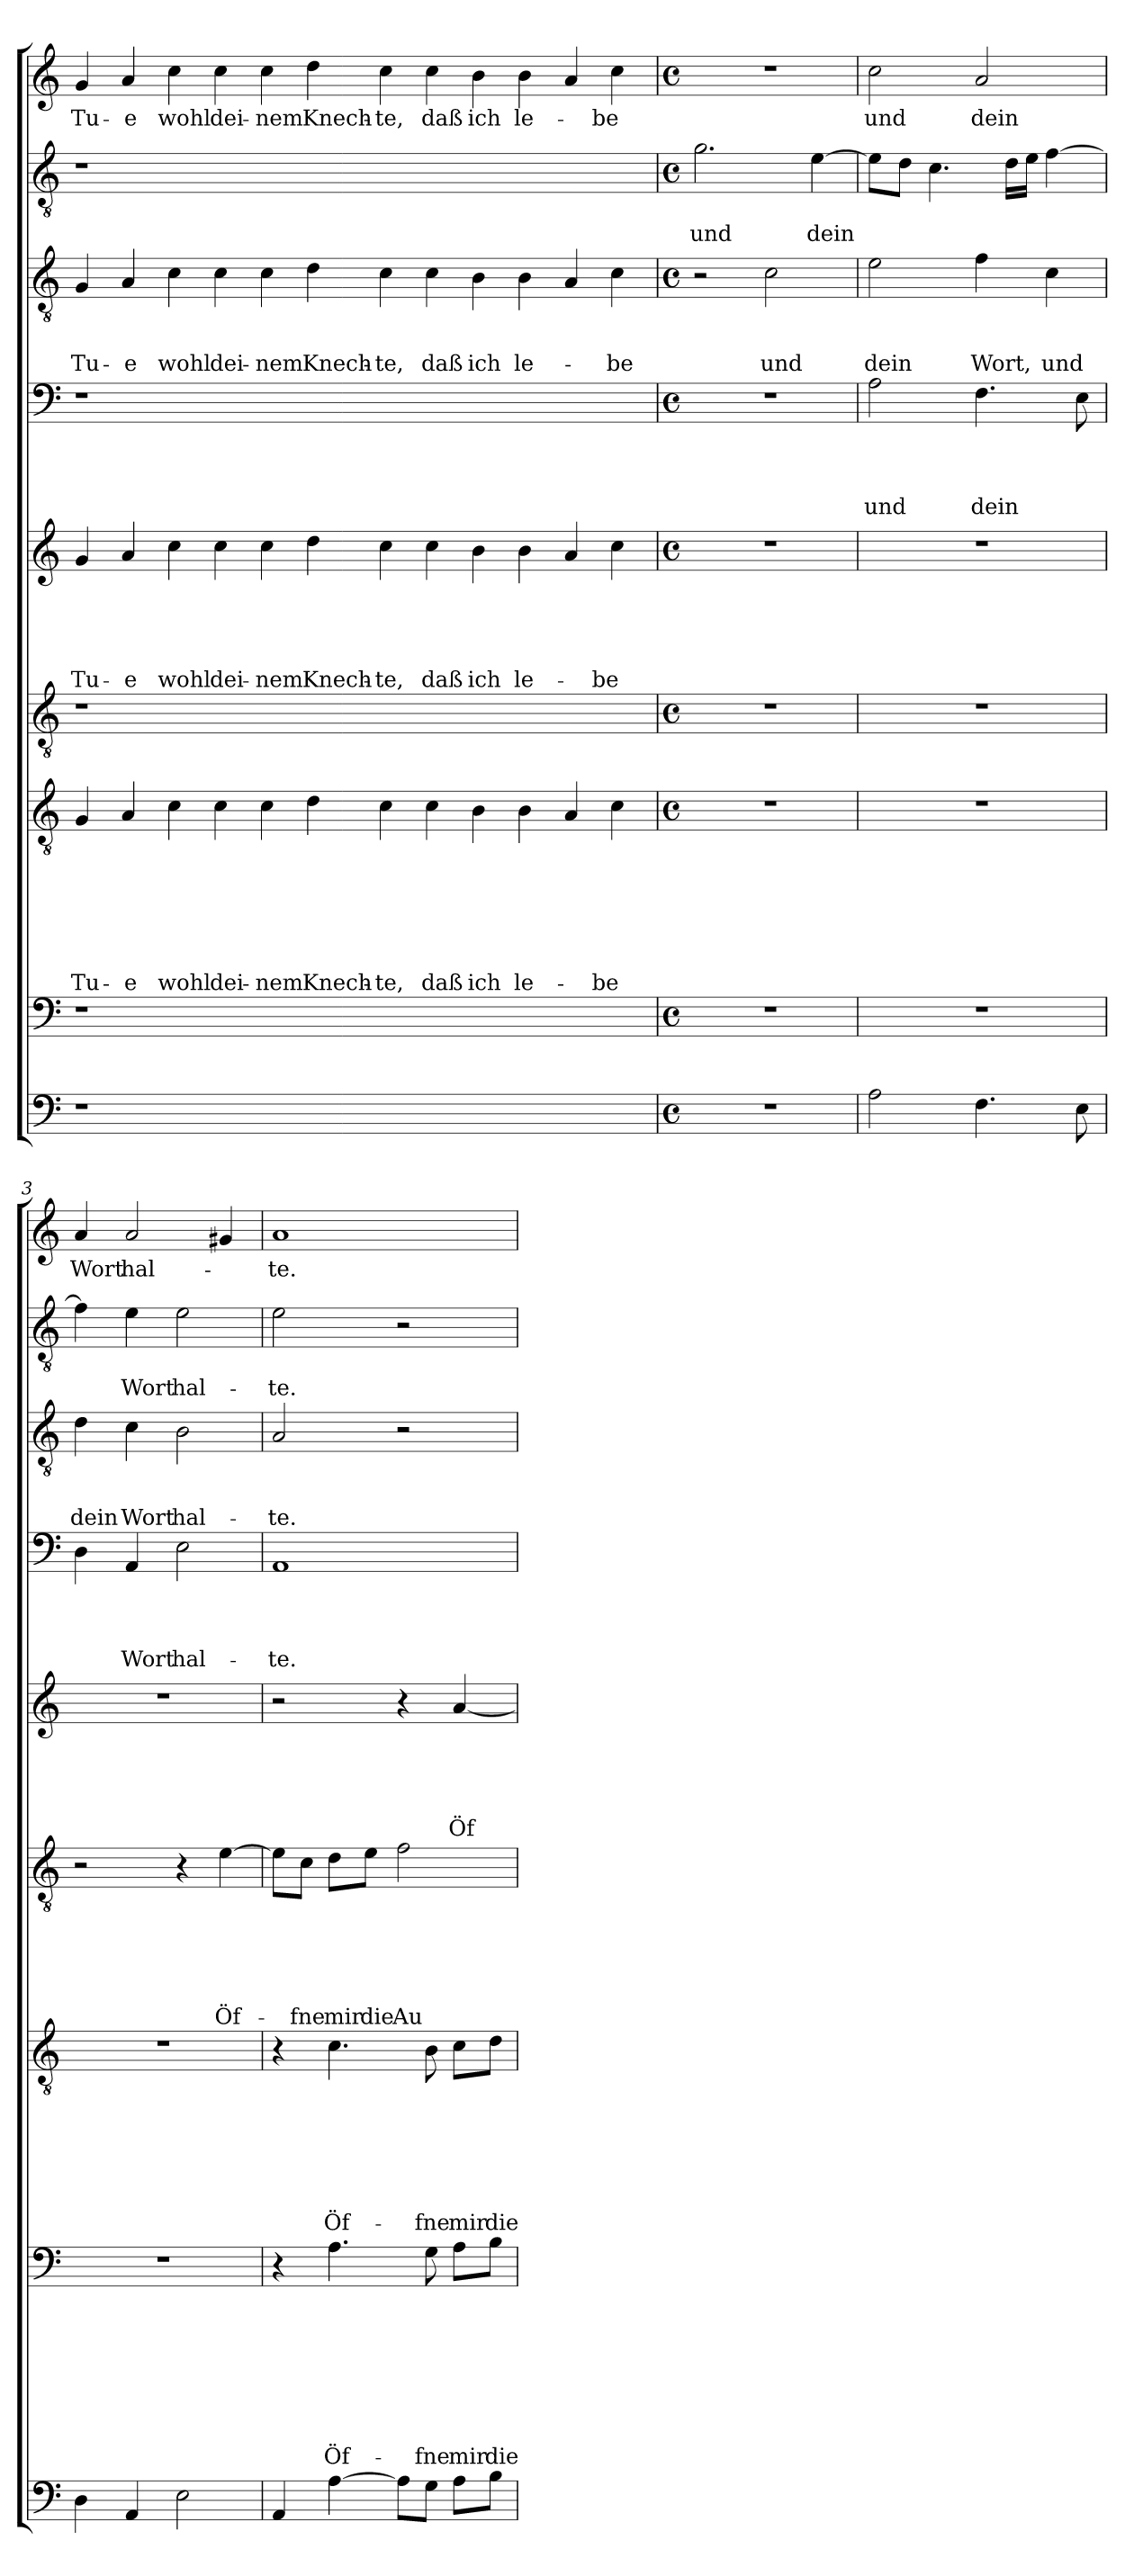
**kern	**kern	**text	**text	**text	**text	**text	**text	**text	**text	**kern	**text	**text	**text	**text	**text	**text	**text	**kern	**text	**text	**text	**text	**text	**text	**kern	**text	**text	**text	**text	**text	**kern	**text	**text	**text	**text	**kern	**text	**text	**text	**kern	**text	**text	**kern	**text
*part9	*part8	*part8	*part8	*part8	*part8	*part8	*part8	*part8	*part8	*part7	*part7	*part7	*part7	*part7	*part7	*part7	*part7	*part6	*part6	*part6	*part6	*part6	*part6	*part6	*part5	*part5	*part5	*part5	*part5	*part5	*part4	*part4	*part4	*part4	*part4	*part3	*part3	*part3	*part3	*part2	*part2	*part2	*part1	*part1
*staff9	*staff8	*staff8	*staff8	*staff8	*staff8	*staff8	*staff8	*staff8	*staff8	*staff7	*staff7	*staff7	*staff7	*staff7	*staff7	*staff7	*staff7	*staff6	*staff6	*staff6	*staff6	*staff6	*staff6	*staff6	*staff5	*staff5	*staff5	*staff5	*staff5	*staff5	*staff4	*staff4	*staff4	*staff4	*staff4	*staff3	*staff3	*staff3	*staff3	*staff2	*staff2	*staff2	*staff1	*staff1
*clefF4	*clefF4	*	*	*	*	*	*	*	*	*clefGv2	*	*	*	*	*	*	*	*clefGv2	*	*	*	*	*	*	*clefG2	*	*	*	*	*	*clefF4	*	*	*	*	*clefGv2	*	*	*	*clefGv2	*	*	*clefG2	*
*k[]	*k[]	*	*	*	*	*	*	*	*	*k[]	*	*	*	*	*	*	*	*k[]	*	*	*	*	*	*	*k[]	*	*	*	*	*	*k[]	*	*	*	*	*k[]	*	*	*	*k[]	*	*	*k[]	*
*C:	*C:	*	*	*	*	*	*	*	*	*C:	*	*	*	*	*	*	*	*C:	*	*	*	*	*	*	*C:	*	*	*	*	*	*C:	*	*	*	*	*C:	*	*	*	*C:	*	*	*C:	*
=	=	=	=	=	=	=	=	=	=	=	=	=	=	=	=	=	=	=	=	=	=	=	=	=	=	=	=	=	=	=	=	=	=	=	=	=	=	=	=	=	=	=	=	=
!	!	!	!	!	!	!	!	!	!	!	!	!	!	!	!	!	!LO:LY:b	!	!	!	!	!	!	!	!	!	!	!	!	!LO:LY:b	!	!	!	!	!	!	!	!	!LO:LY:b	!	!	!	!	!LO:LY:b
1r	1r	.	.	.	.	.	.	.	.	4G	.	.	.	.	.	.	Tu-	1r	.	.	.	.	.	.	4g	.	.	.	.	Tu-	1r	.	.	.	.	4G	.	.	Tu-	1r	.	.	4g	Tu-
!	!	!	!	!	!	!	!	!	!	!	!	!	!	!	!	!	!LO:LY:b	!	!	!	!	!	!	!	!	!	!	!	!	!LO:LY:b	!	!	!	!	!	!	!	!	!LO:LY:b	!	!	!	!	!LO:LY:b
.	.	.	.	.	.	.	.	.	.	4A	.	.	.	.	.	.	-e	.	.	.	.	.	.	.	4a	.	.	.	.	-e	.	.	.	.	.	4A	.	.	-e	.	.	.	4a	-e
!	!	!	!	!	!	!	!	!	!	!	!	!	!	!	!	!	!LO:LY:b	!	!	!	!	!	!	!	!	!	!	!	!	!LO:LY:b	!	!	!	!	!	!	!	!	!LO:LY:b	!	!	!	!	!LO:LY:b
.	.	.	.	.	.	.	.	.	.	4c	.	.	.	.	.	.	wohl	.	.	.	.	.	.	.	4cc	.	.	.	.	wohl	.	.	.	.	.	4c	.	.	wohl	.	.	.	4cc	wohl
!	!	!	!	!	!	!	!	!	!	!	!	!	!	!	!	!	!LO:LY:b	!	!	!	!	!	!	!	!	!	!	!	!	!LO:LY:b	!	!	!	!	!	!	!	!	!LO:LY:b	!	!	!	!	!LO:LY:b
.	.	.	.	.	.	.	.	.	.	4c	.	.	.	.	.	.	dei-	.	.	.	.	.	.	.	4cc	.	.	.	.	dei-	.	.	.	.	.	4c	.	.	dei-	.	.	.	4cc	dei-
!	!	!	!	!	!	!	!	!	!	!	!	!	!	!	!	!	!LO:LY:b	!	!	!	!	!	!	!	!	!	!	!	!	!LO:LY:b	!	!	!	!	!	!	!	!	!LO:LY:b	!	!	!	!	!LO:LY:b
0ryy	0ryy	.	.	.	.	.	.	.	.	4c\	.	.	.	.	.	.	-nem	0ryy	.	.	.	.	.	.	4cc\	.	.	.	.	-nem	0ryy	.	.	.	.	4c\	.	.	-nem	0ryy	.	.	4cc\	-nem
!	!	!	!	!	!	!	!	!	!	!	!	!	!	!	!	!	!LO:LY:b	!	!	!	!	!	!	!	!	!	!	!	!	!LO:LY:b	!	!	!	!	!	!	!	!	!LO:LY:b	!	!	!	!	!LO:LY:b
.	.	.	.	.	.	.	.	.	.	4d	.	.	.	.	.	.	Knech-	.	.	.	.	.	.	.	4dd	.	.	.	.	Knech-	.	.	.	.	.	4d	.	.	Knech-	.	.	.	4dd	Knech-
!	!	!	!	!	!	!	!	!	!	!	!	!	!	!	!	!	!LO:LY:b	!	!	!	!	!	!	!	!	!	!	!	!	!LO:LY:b	!	!	!	!	!	!	!	!	!LO:LY:b	!	!	!	!	!LO:LY:b
.	.	.	.	.	.	.	.	.	.	4c	.	.	.	.	.	.	-te,	.	.	.	.	.	.	.	4cc	.	.	.	.	-te,	.	.	.	.	.	4c	.	.	-te,	.	.	.	4cc	-te,
!	!	!	!	!	!	!	!	!	!	!	!	!	!	!	!	!	!LO:LY:b	!	!	!	!	!	!	!	!	!	!	!	!	!LO:LY:b	!	!	!	!	!	!	!	!	!LO:LY:b	!	!	!	!	!LO:LY:b
.	.	.	.	.	.	.	.	.	.	4c	.	.	.	.	.	.	daß	.	.	.	.	.	.	.	4cc	.	.	.	.	daß	.	.	.	.	.	4c	.	.	daß	.	.	.	4cc	daß
!	!	!	!	!	!	!	!	!	!	!	!	!	!	!	!	!	!LO:LY:b	!	!	!	!	!	!	!	!	!	!	!	!	!LO:LY:b	!	!	!	!	!	!	!	!	!LO:LY:b	!	!	!	!	!LO:LY:b
.	.	.	.	.	.	.	.	.	.	4B	.	.	.	.	.	.	ich	.	.	.	.	.	.	.	4b	.	.	.	.	ich	.	.	.	.	.	4B	.	.	ich	.	.	.	4b	ich
!	!	!	!	!	!	!	!	!	!	!	!	!	!	!	!	!	!LO:LY:b	!	!	!	!	!	!	!	!	!	!	!	!	!LO:LY:b	!	!	!	!	!	!	!	!	!LO:LY:b	!	!	!	!	!LO:LY:b
.	.	.	.	.	.	.	.	.	.	4B	.	.	.	.	.	.	le-	.	.	.	.	.	.	.	4b	.	.	.	.	le-	.	.	.	.	.	4B	.	.	le-	.	.	.	4b	le-
.	.	.	.	.	.	.	.	.	.	4A	.	.	.	.	.	.	.	.	.	.	.	.	.	.	4a	.	.	.	.	.	.	.	.	.	.	4A	.	.	.	.	.	.	4a	.
!	!	!	!	!	!	!	!	!	!	!	!	!	!	!	!	!	!LO:LY:b	!	!	!	!	!	!	!	!	!	!	!	!	!LO:LY:b	!	!	!	!	!	!	!	!	!LO:LY:b	!	!	!	!	!LO:LY:b
.	.	.	.	.	.	.	.	.	.	4c	.	.	.	.	.	.	-be	.	.	.	.	.	.	.	4cc	.	.	.	.	-be	.	.	.	.	.	4c	.	.	-be	.	.	.	4cc	-be
=1	=1	=1	=1	=1	=1	=1	=1	=1	=1	=1	=1	=1	=1	=1	=1	=1	=1	=1	=1	=1	=1	=1	=1	=1	=1	=1	=1	=1	=1	=1	=1	=1	=1	=1	=1	=1	=1	=1	=1	=1	=1	=1	=1	=1
*M4/4	*M4/4	*	*	*	*	*	*	*	*	*M4/4	*	*	*	*	*	*	*	*M4/4	*	*	*	*	*	*	*M4/4	*	*	*	*	*	*M4/4	*	*	*	*	*M4/4	*	*	*	*M4/4	*	*	*M4/4	*
*met(c)	*met(c)	*	*	*	*	*	*	*	*	*met(c)	*	*	*	*	*	*	*	*met(c)	*	*	*	*	*	*	*met(c)	*	*	*	*	*	*met(c)	*	*	*	*	*met(c)	*	*	*	*met(c)	*	*	*met(c)	*
!	!	!	!	!	!	!	!	!	!	!	!	!	!	!	!	!	!	!	!	!	!	!	!	!	!	!	!	!	!	!	!	!	!	!	!	!	!	!	!	!	!	!LO:LY:b	!	!
1r	1r	.	.	.	.	.	.	.	.	1r	.	.	.	.	.	.	.	1r	.	.	.	.	.	.	1r	.	.	.	.	.	1r	.	.	.	.	2r	.	.	.	2.g\	.	und	1r	.
!	!	!	!	!	!	!	!	!	!	!	!	!	!	!	!	!	!	!	!	!	!	!	!	!	!	!	!	!	!	!	!	!	!	!	!	!	!	!	!LO:LY:b	!	!	!	!	!
.	.	.	.	.	.	.	.	.	.	.	.	.	.	.	.	.	.	.	.	.	.	.	.	.	.	.	.	.	.	.	.	.	.	.	.	2c\	.	.	und	.	.	.	.	.
!	!	!	!	!	!	!	!	!	!	!	!	!	!	!	!	!	!	!	!	!	!	!	!	!	!	!	!	!	!	!	!	!	!	!	!	!	!	!	!	!	!	!LO:LY:b	!	!
.	.	.	.	.	.	.	.	.	.	.	.	.	.	.	.	.	.	.	.	.	.	.	.	.	.	.	.	.	.	.	.	.	.	.	.	.	.	.	.	[4e\	.	dein	.	.
=2	=2	=2	=2	=2	=2	=2	=2	=2	=2	=2	=2	=2	=2	=2	=2	=2	=2	=2	=2	=2	=2	=2	=2	=2	=2	=2	=2	=2	=2	=2	=2	=2	=2	=2	=2	=2	=2	=2	=2	=2	=2	=2	=2	=2
!	!	!	!	!	!	!	!	!	!	!	!	!	!	!	!	!	!	!	!	!	!	!	!	!	!	!	!	!	!	!	!	!	!	!	!LO:LY:b	!	!	!	!LO:LY:b	!	!	!	!	!LO:LY:b
2A\	1r	.	.	.	.	.	.	.	.	1r	.	.	.	.	.	.	.	1r	.	.	.	.	.	.	1r	.	.	.	.	.	2A\	.	.	.	und	2e\	.	.	dein	8e\L]	.	.	2cc\	und
.	.	.	.	.	.	.	.	.	.	.	.	.	.	.	.	.	.	.	.	.	.	.	.	.	.	.	.	.	.	.	.	.	.	.	.	.	.	.	.	8d\J	.	.	.	.
.	.	.	.	.	.	.	.	.	.	.	.	.	.	.	.	.	.	.	.	.	.	.	.	.	.	.	.	.	.	.	.	.	.	.	.	.	.	.	.	4.c\	.	.	.	.
!	!	!	!	!	!	!	!	!	!	!	!	!	!	!	!	!	!	!	!	!	!	!	!	!	!	!	!	!	!	!	!	!	!	!	!LO:LY:b	!	!	!	!LO:LY:b	!	!	!	!	!LO:LY:b
4.F\	.	.	.	.	.	.	.	.	.	.	.	.	.	.	.	.	.	.	.	.	.	.	.	.	.	.	.	.	.	.	4.F\	.	.	.	dein	4f\	.	.	Wort,	.	.	.	2a/	dein
.	.	.	.	.	.	.	.	.	.	.	.	.	.	.	.	.	.	.	.	.	.	.	.	.	.	.	.	.	.	.	.	.	.	.	.	.	.	.	.	16d\LL	.	.	.	.
.	.	.	.	.	.	.	.	.	.	.	.	.	.	.	.	.	.	.	.	.	.	.	.	.	.	.	.	.	.	.	.	.	.	.	.	.	.	.	.	16e\JJ	.	.	.	.
!	!	!	!	!	!	!	!	!	!	!	!	!	!	!	!	!	!	!	!	!	!	!	!	!	!	!	!	!	!	!	!	!	!	!	!	!	!	!	!LO:LY:b	!	!	!	!	!
.	.	.	.	.	.	.	.	.	.	.	.	.	.	.	.	.	.	.	.	.	.	.	.	.	.	.	.	.	.	.	.	.	.	.	.	4c\	.	.	und	[4f\	.	.	.	.
8E\	.	.	.	.	.	.	.	.	.	.	.	.	.	.	.	.	.	.	.	.	.	.	.	.	.	.	.	.	.	.	8E\	.	.	.	.	.	.	.	.	.	.	.	.	.
=3	=3	=3	=3	=3	=3	=3	=3	=3	=3	=3	=3	=3	=3	=3	=3	=3	=3	=3	=3	=3	=3	=3	=3	=3	=3	=3	=3	=3	=3	=3	=3	=3	=3	=3	=3	=3	=3	=3	=3	=3	=3	=3	=3	=3
!	!	!	!	!	!	!	!	!	!	!	!	!	!	!	!	!	!	!	!	!	!	!	!	!	!	!	!	!	!	!	!	!	!	!	!	!	!	!	!LO:LY:b	!	!	!	!	!LO:LY:b
4D\	1r	.	.	.	.	.	.	.	.	1r	.	.	.	.	.	.	.	2r	.	.	.	.	.	.	1r	.	.	.	.	.	4D\	.	.	.	.	4d\	.	.	dein	4f\]	.	.	4a/	Wort
!	!	!	!	!	!	!	!	!	!	!	!	!	!	!	!	!	!	!	!	!	!	!	!	!	!	!	!	!	!	!	!	!	!	!	!LO:LY:b	!	!	!	!LO:LY:b	!	!	!LO:LY:b	!	!LO:LY:b
4AA/	.	.	.	.	.	.	.	.	.	.	.	.	.	.	.	.	.	.	.	.	.	.	.	.	.	.	.	.	.	.	4AA/	.	.	.	Wort	4c\	.	.	Wort	4e\	.	Wort	2a/	hal-
!	!	!	!	!	!	!	!	!	!	!	!	!	!	!	!	!	!	!	!	!	!	!	!	!	!	!	!	!	!	!	!	!	!	!	!LO:LY:b	!	!	!	!LO:LY:b	!	!	!LO:LY:b	!	!
2E\	.	.	.	.	.	.	.	.	.	.	.	.	.	.	.	.	.	4r	.	.	.	.	.	.	.	.	.	.	.	.	2E\	.	.	.	hal-	2B\	.	.	hal-	2e\	.	hal-	.	.
!	!	!	!	!	!	!	!	!	!	!	!	!	!	!	!	!	!	!	!	!	!	!	!	!LO:LY:b	!	!	!	!	!	!	!	!	!	!	!	!	!	!	!	!	!	!	!	!
.	.	.	.	.	.	.	.	.	.	.	.	.	.	.	.	.	.	[4e\	.	.	.	.	.	Öf-	.	.	.	.	.	.	.	.	.	.	.	.	.	.	.	.	.	.	4g#X/	.
!!LO:LB:g=z
=4	=4	=4	=4	=4	=4	=4	=4	=4	=4	=4	=4	=4	=4	=4	=4	=4	=4	=4	=4	=4	=4	=4	=4	=4	=4	=4	=4	=4	=4	=4	=4	=4	=4	=4	=4	=4	=4	=4	=4	=4	=4	=4	=4	=4
!	!	!	!	!	!	!	!	!	!	!	!	!	!	!	!	!	!	!	!	!	!	!	!	!	!	!	!	!	!	!	!	!	!	!	!LO:LY:b	!	!	!	!LO:LY:b	!	!	!LO:LY:b	!	!LO:LY:b
4AA/	4r	.	.	.	.	.	.	.	.	4r	.	.	.	.	.	.	.	8e\L]	.	.	.	.	.	.	2r	.	.	.	.	.	1AA	.	.	.	-te.	2A/	.	.	-te.	2e\	.	-te.	1a	-te.
!	!	!	!	!	!	!	!	!	!	!	!	!	!	!	!	!	!	!	!	!	!	!	!	!LO:LY:b	!	!	!	!	!	!	!	!	!	!	!	!	!	!	!	!	!	!	!	!
.	.	.	.	.	.	.	.	.	.	.	.	.	.	.	.	.	.	8c\J	.	.	.	.	.	-fne	.	.	.	.	.	.	.	.	.	.	.	.	.	.	.	.	.	.	.	.
!	!	!	!	!	!	!	!	!	!LO:LY:b	!	!	!	!	!	!	!	!LO:LY:b	!	!	!	!	!	!	!LO:LY:b	!	!	!	!	!	!	!	!	!	!	!	!	!	!	!	!	!	!	!	!
[4A\	4.A\	.	.	.	.	.	.	.	Öf-	4.c\	.	.	.	.	.	.	Öf-	8d\L	.	.	.	.	.	mir	.	.	.	.	.	.	.	.	.	.	.	.	.	.	.	.	.	.	.	.
!	!	!	!	!	!	!	!	!	!	!	!	!	!	!	!	!	!	!	!	!	!	!	!	!LO:LY:b	!	!	!	!	!	!	!	!	!	!	!	!	!	!	!	!	!	!	!	!
.	.	.	.	.	.	.	.	.	.	.	.	.	.	.	.	.	.	8e\J	.	.	.	.	.	die	.	.	.	.	.	.	.	.	.	.	.	.	.	.	.	.	.	.	.	.
!	!	!	!	!	!	!	!	!	!	!	!	!	!	!	!	!	!	!	!	!	!	!	!	!LO:LY:b	!	!	!	!	!	!	!	!	!	!	!	!	!	!	!	!	!	!	!	!
8A\L]	.	.	.	.	.	.	.	.	.	.	.	.	.	.	.	.	.	2f\	.	.	.	.	.	Au-	4r	.	.	.	.	.	.	.	.	.	.	2r	.	.	.	2r	.	.	.	.
!	!	!	!	!	!	!	!	!	!LO:LY:b	!	!	!	!	!	!	!	!LO:LY:b	!	!	!	!	!	!	!	!	!	!	!	!	!	!	!	!	!	!	!	!	!	!	!	!	!	!	!
8G\J	8G\	.	.	.	.	.	.	.	-fne	8B\	.	.	.	.	.	.	-fne	.	.	.	.	.	.	.	.	.	.	.	.	.	.	.	.	.	.	.	.	.	.	.	.	.	.	.
!	!	!	!	!	!	!	!	!	!LO:LY:b	!	!	!	!	!	!	!	!LO:LY:b	!	!	!	!	!	!	!	!	!	!	!	!	!LO:LY:b	!	!	!	!	!	!	!	!	!	!	!	!	!	!
8A\L	8A\L	.	.	.	.	.	.	.	mir	8c\L	.	.	.	.	.	.	mir	.	.	.	.	.	.	.	[4a/	.	.	.	.	Öf-	.	.	.	.	.	.	.	.	.	.	.	.	.	.
!	!	!	!	!	!	!	!	!	!LO:LY:b	!	!	!	!	!	!	!	!LO:LY:b	!	!	!	!	!	!	!	!	!	!	!	!	!	!	!	!	!	!	!	!	!	!	!	!	!	!	!
8B\J	8B\J	.	.	.	.	.	.	.	die	8d\J	.	.	.	.	.	.	die	.	.	.	.	.	.	.	.	.	.	.	.	.	.	.	.	.	.	.	.	.	.	.	.	.	.	.
=	=	=	=	=	=	=	=	=	=	=	=	=	=	=	=	=	=	=	=	=	=	=	=	=	=	=	=	=	=	=	=	=	=	=	=	=	=	=	=	=	=	=	=	=
*-	*-	*-	*-	*-	*-	*-	*-	*-	*-	*-	*-	*-	*-	*-	*-	*-	*-	*-	*-	*-	*-	*-	*-	*-	*-	*-	*-	*-	*-	*-	*-	*-	*-	*-	*-	*-	*-	*-	*-	*-	*-	*-	*-	*-
